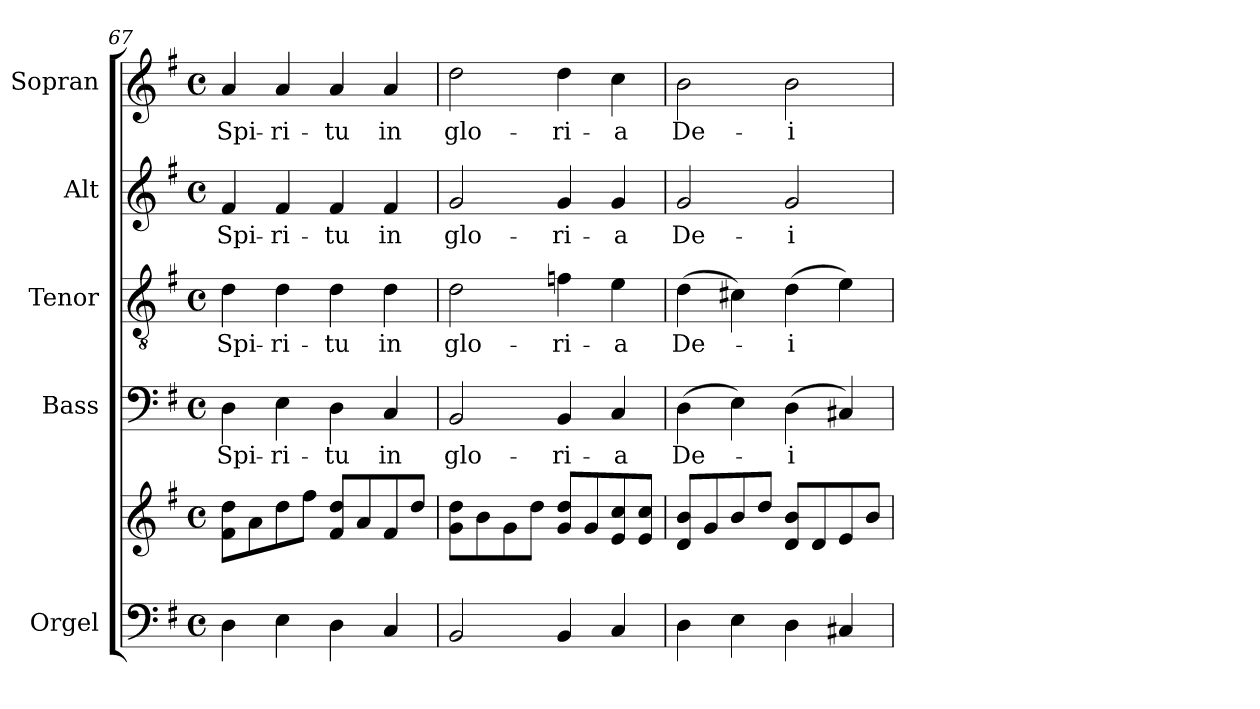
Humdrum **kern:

**kern	**kern	**kern	**text	**kern	**text	**kern	**text	**kern	**text
*part5	*part5	*part4	*part4	*part3	*part3	*part2	*part2	*part1	*part1
*staff6	*staff5	*staff4	*staff4	*staff3	*staff3	*staff2	*staff2	*staff1	*staff1
*I"Orgel	*	*I"Bass	*	*I"Tenor	*	*I"Alt	*	*I"Sopran	*
*I'Org.	*	*I'B.	*	*I'T.	*	*I'A.	*	*I'S.	*
*clefF4	*clefG2	*clefF4	*	*clefGv2	*	*clefG2	*	*clefG2	*
*k[f#]	*k[f#]	*k[f#]	*	*k[f#]	*	*k[f#]	*	*k[f#]	*
*G:	*G:	*G:	*	*G:	*	*G:	*	*G:	*
*M4/4	*M4/4	*M4/4	*	*M4/4	*	*M4/4	*	*M4/4	*
*met(c)	*met(c)	*met(c)	*	*met(c)	*	*met(c)	*	*met(c)	*
=67	=67	=67	=67	=67	=67	=67	=67	=67	=67
!	!	!	!LO:LY:b	!	!LO:LY:b	!	!LO:LY:b	!	!LO:LY:b
4D\	8f#\ 8dd\L	4D\	Spi-	4d\	Spi-	4f#/	Spi-	4a/	Spi-
.	8a\	.	.	.	.	.	.	.	.
!	!	!	!LO:LY:b	!	!LO:LY:b	!	!LO:LY:b	!	!LO:LY:b
4E\	8dd\	4E\	-ri-	4d\	-ri-	4f#/	-ri-	4a/	-ri-
.	8ff#\J	.	.	.	.	.	.	.	.
!	!	!	!LO:LY:b	!	!LO:LY:b	!	!LO:LY:b	!	!LO:LY:b
4D\	8f#/ 8dd/L	4D\	-tu	4d\	-tu	4f#/	-tu	4a/	-tu
.	8a/	.	.	.	.	.	.	.	.
!	!	!	!LO:LY:b	!	!LO:LY:b	!	!LO:LY:b	!	!LO:LY:b
4C/	8f#/	4C/	in	4d\	in	4f#/	in	4a/	in
.	8dd/J	.	.	.	.	.	.	.	.
=68	=68	=68	=68	=68	=68	=68	=68	=68	=68
!	!	!	!LO:LY:b	!	!LO:LY:b	!	!LO:LY:b	!	!LO:LY:b
2BB/	8g\ 8dd\L	2BB/	glo-	2d\	glo-	2g/	glo-	2dd\	glo-
.	8b\	.	.	.	.	.	.	.	.
.	8g\	.	.	.	.	.	.	.	.
.	8dd\J	.	.	.	.	.	.	.	.
!	!	!	!LO:LY:b	!	!LO:LY:b	!	!LO:LY:b	!	!LO:LY:b
4BB/	8g/ 8dd/L	4BB/	-ri-	4fn\	-ri-	4g/	-ri-	4dd\	-ri-
.	8g/	.	.	.	.	.	.	.	.
!	!	!	!LO:LY:b	!	!LO:LY:b	!	!LO:LY:b	!	!LO:LY:b
4C/	8e/ 8cc/	4C/	-a	4e\	-a	4g/	-a	4cc\	-a
.	8e/ 8cc/J	.	.	.	.	.	.	.	.
=69	=69	=69	=69	=69	=69	=69	=69	=69	=69
!	!	!	!LO:LY:b	!	!LO:LY:b	!	!LO:LY:b	!	!LO:LY:b
4D\	8d/ 8b/L	(>4D\	De-	(>4d\	De-	2g/	De-	2b\	De-
.	8g/	.	.	.	.	.	.	.	.
4E\	8b/	4E\)	.	4c#X\)	.	.	.	.	.
.	8dd/J	.	.	.	.	.	.	.	.
!	!	!	!LO:LY:b	!	!LO:LY:b	!	!LO:LY:b	!	!LO:LY:b
4D\	8d/ 8b/L	(>4D\	-i	(>4d\	-i	2g/	-i	2b\	-i
.	8d/	.	.	.	.	.	.	.	.
4C#X/	8e/	4C#X/)	.	4e\)	.	.	.	.	.
.	8b/J	.	.	.	.	.	.	.	.
=	=	=	=	=	=	=	=	=	=
*-	*-	*-	*-	*-	*-	*-	*-	*-	*-
